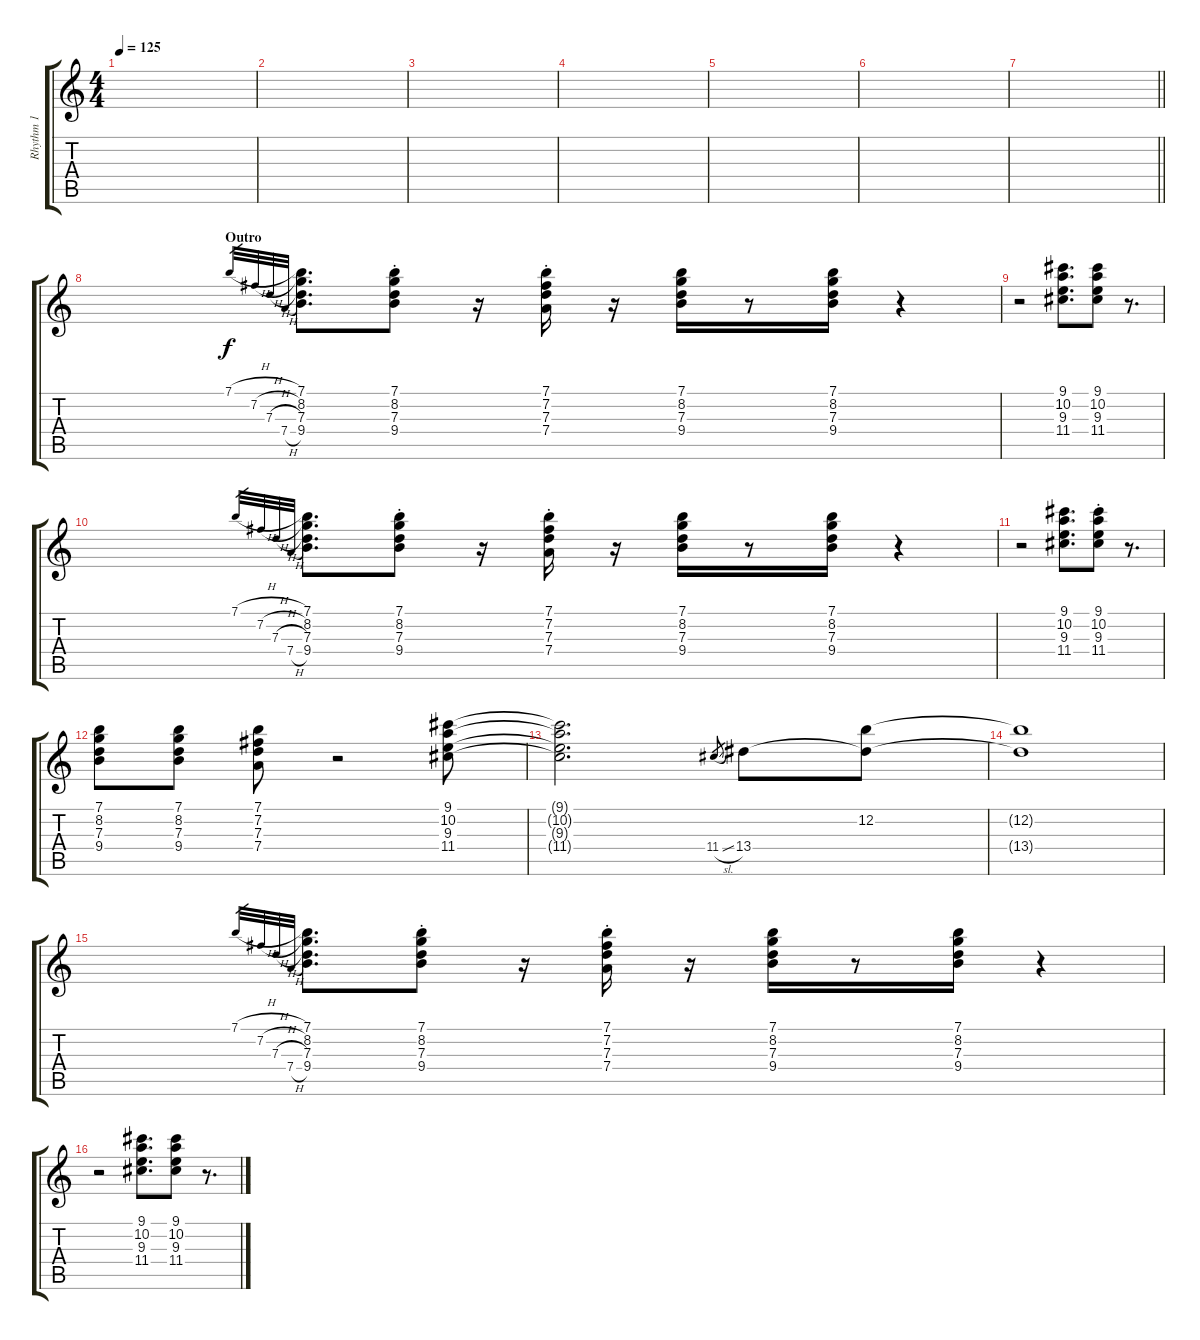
\track ("Rhythm 1" "Rhythm 1") {instrument electricguitarclean}
\staff {score tabs}
\tuning (E4 B3 G3 D3 A2 E2) {hide}
\ts (4 4)
\tempo 125
\clef g2
\ks c
|
|
|
|
|
|
\barLineRight lightlight
|
\section ("" "Outro")
7.1{h}.32{gr} 7.2{h}.32{gr} 7.3{h}.32{gr} 7.4{h}.32{gr} (7.1 8.2 7.3 9.4).8{d} (7.1{st} 8.2{st} 7.3{st} 9.4{st}).8 r.16 (7.1{st} 7.2 7.3 7.4).16 r.16 (7.1 8.2 7.3 9.4).16 r.8 (7.1 8.2 7.3 9.4).16 r.4 |
r.2 (9.1 10.2 9.3 11.4).8{d} (9.1 10.2 9.3 11.4).8 r.8{d} |
7.1{h}.32{gr} 7.2{h}.32{gr} 7.3{h}.32{gr} 7.4{h}.32{gr} (7.1 8.2 7.3 9.4).8{d} (7.1{st} 8.2{st} 7.3{st} 9.4{st}).8 r.16 (7.1{st} 7.2 7.3 7.4).16 r.16 (7.1 8.2 7.3 9.4).16 r.8 (7.1 8.2 7.3 9.4).16 r.4 |
r.2 (9.1 10.2 9.3 11.4).8{d} (9.1{st} 10.2{st} 9.3{st} 11.4{st}).8 r.8{d} |
(7.1 8.2 7.3 9.4).8 (7.1 8.2 7.3 9.4).8 (7.1 7.2 7.3 7.4).8 r.2 (9.1 10.2 9.3 11.4).8 |
(9.1{t} 10.2{t} 9.3{t} 11.4{t}).2{d} 11.4{sl}.8{gr} 13.4.8 (12.2 13.4{t}).8 |
(12.2{t} 13.4{t}).1 |
7.1{h}.32{gr} 7.2{h}.32{gr} 7.3{h}.32{gr} 7.4{h}.32{gr} (7.1 8.2 7.3 9.4).8{d} (7.1{st} 8.2{st} 7.3{st} 9.4{st}).8 r.16 (7.1{st} 7.2 7.3 7.4).16 r.16 (7.1 8.2 7.3 9.4).16 r.8 (7.1 8.2 7.3 9.4).16 r.4 |
r.2 (9.1 10.2 9.3 11.4).8{d} (9.1 10.2 9.3 11.4).8 r.8{d}
